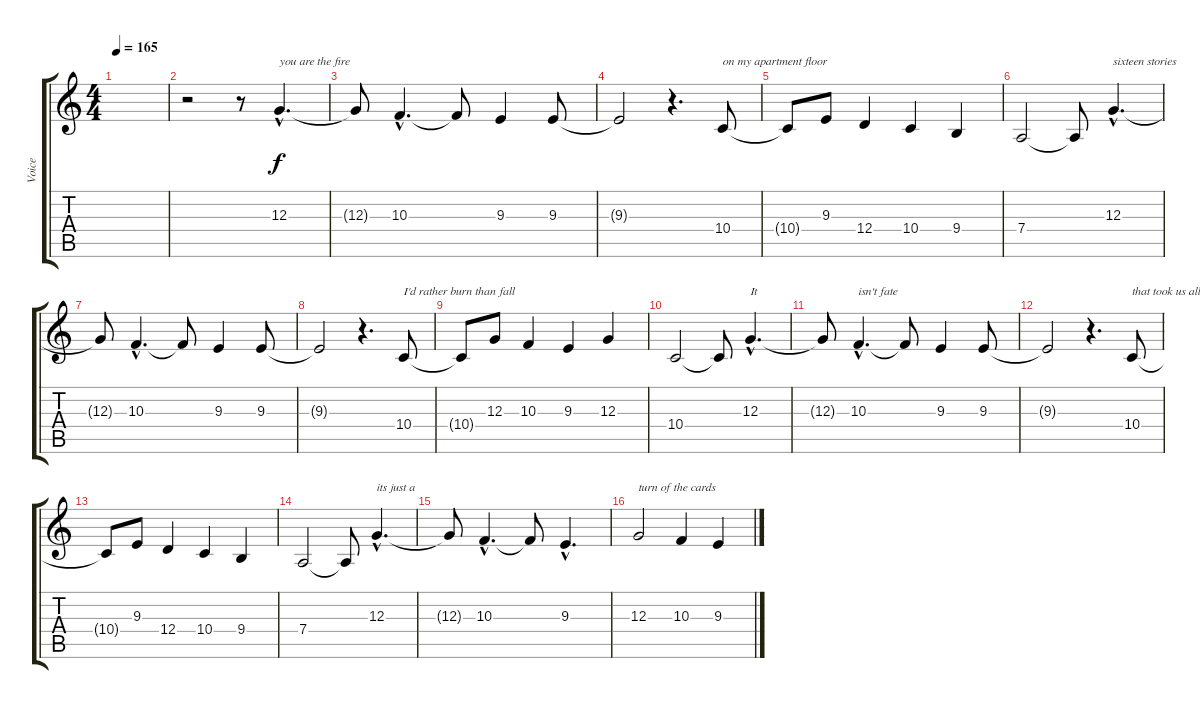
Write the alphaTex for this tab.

\track ("Voice" "Voice") {instrument lead1square}
\staff {score tabs}
\tuning (E4 B3 G3 D3 A2 D2) {hide}
\ts (4 4)
\tempo 165
\clef g2
\ks c
|
r.2 r.8 12.3{hac}.4{d txt "you are the fire"} |
12.3{t}.8 10.3{hac}.4{d} 10.3{t}.8 9.3.4 9.3.8 |
9.3{t}.2 r.4{d} 10.4.8{txt "on my apartment floor"} |
10.4{t}.8 9.3.8 12.4.4 10.4.4 9.4.4 |
7.4.2 7.4{t}.8 12.3{hac}.4{d txt "sixteen stories"} |
12.3{t}.8 10.3{hac}.4{d} 10.3{t}.8 9.3.4 9.3.8 |
9.3{t}.2 r.4{d} 10.4.8{txt "I'd rather burn than fall"} |
10.4{t}.8 12.3.8 10.3.4 9.3.4 12.3.4 |
10.4.2 10.4{t}.8 12.3{hac}.4{d txt "It"} |
12.3{t}.8 10.3{hac}.4{d txt "isn't fate"} 10.3{t}.8 9.3.4 9.3.8 |
9.3{t}.2 r.4{d} 10.4.8{txt "that took us all by storm"} |
10.4{t}.8 9.3.8 12.4.4 10.4.4 9.4.4 |
7.4.2 7.4{t}.8 12.3{hac}.4{d txt "its just a "} |
12.3{t}.8 10.3{hac}.4{d} 10.3{t}.8 9.3{hac}.4{d} |
12.3.2{txt "turn of the cards"} 10.3.4 9.3.4
